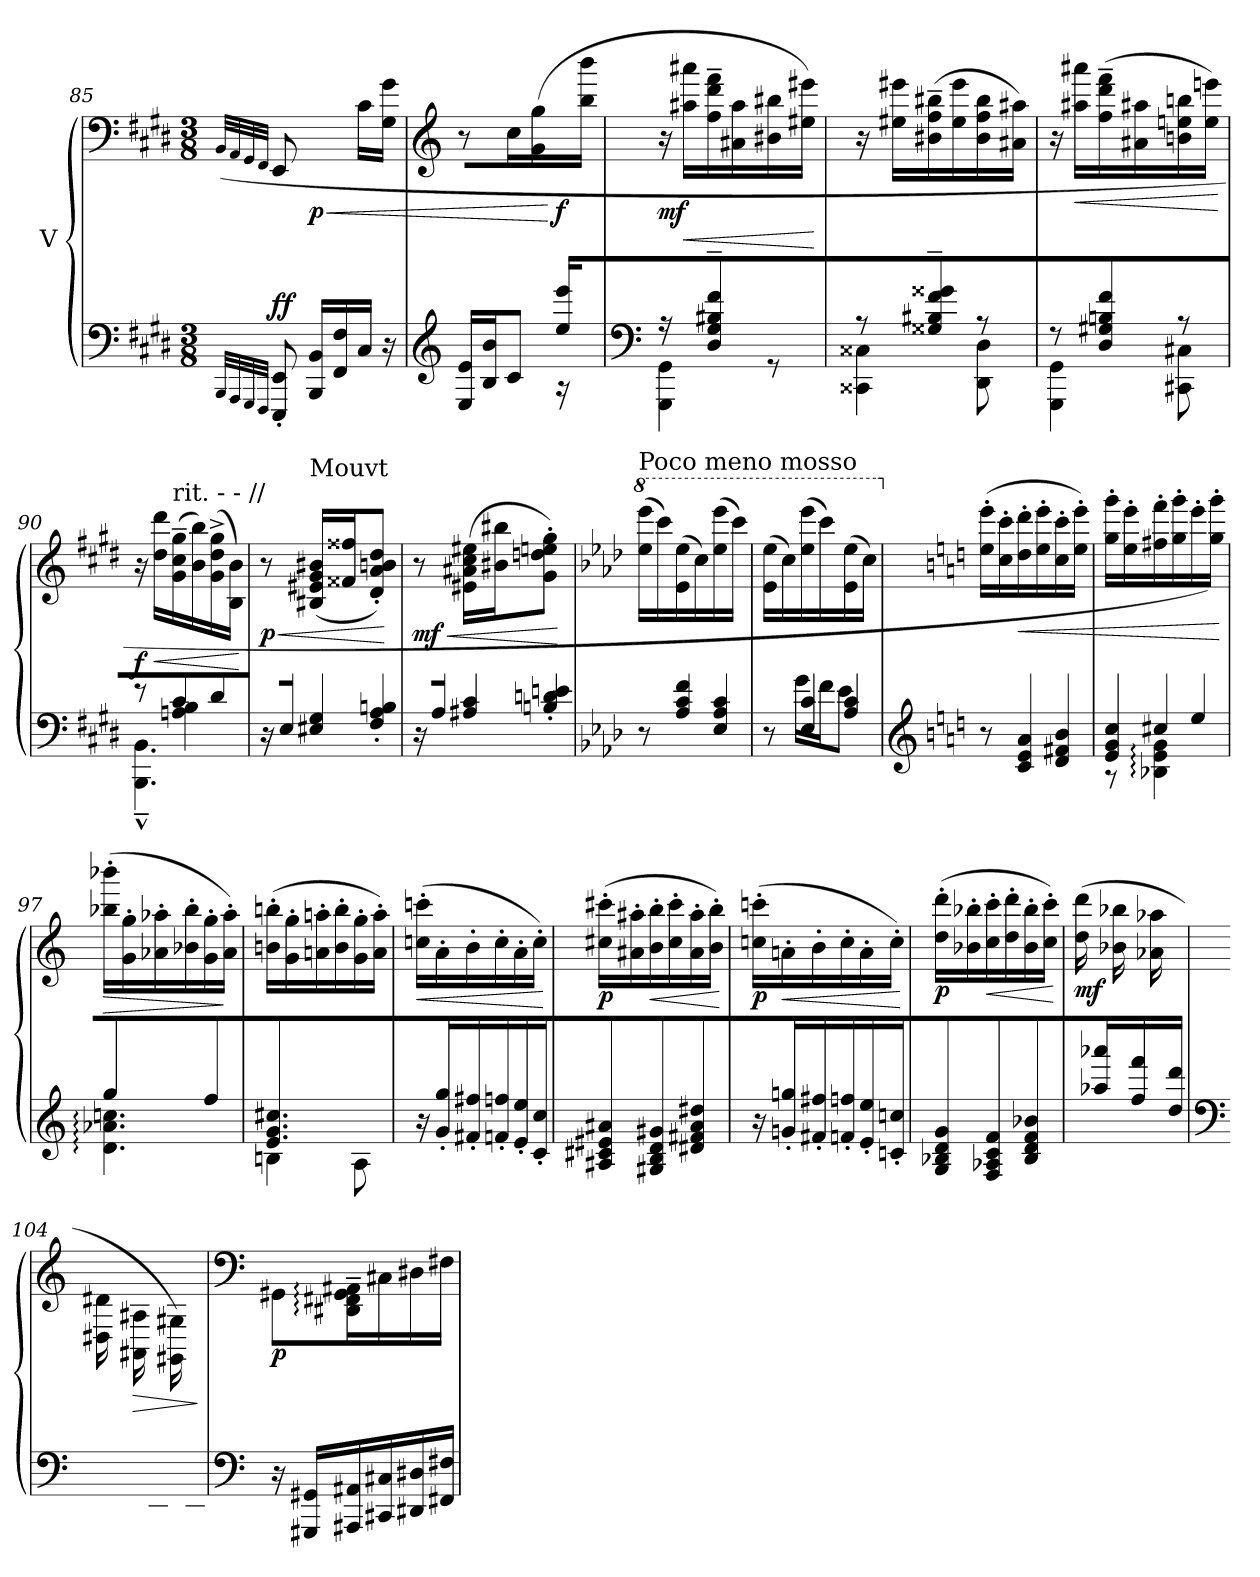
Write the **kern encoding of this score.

**kern	**kern	**dynam
*part1	*part1	*part1
*staff2	*staff1	*staff1/2
*I"V	*	*
!!LO:LB:g=z
*clefF4	*clefF4	*
*k[f#c#g#d#]	*k[f#c#g#d#]	*
*M3/8	*M3/8	*
=85	=85	=85
32qBBB/LLL	(<32qBB/LLL	.
32qAAA/	32qAA/	.
32qGGG#/	32qGG#/	.
32qFFF#/JJJ	32qFF#/JJJ	.
!	!	!LO:DY:a=2
8EEE/' 8EE/')	8EE/	ff
!	!	!LO:HP:b
!	!	!LO:DY:n=1:b
(>16BBB/ 16BB/LL	8ryy	< p
16FF#/ 16F#/	.	.
16C#/JJ	16c#\LL	.
16r	16G#\ 16g#\JJ	.
=86	=86	=86
*clefG2	*clefG2	*
*^	*	*
4ryy	(>16E/ 16e/LL	8r	.
.	16B/ 16b/J	.	.
.	8c#/J	16cc#\LL	.
.	.	(16g#\ 16gg#\JJ	.
!	!	!	!LO:DY:n=1:b
16ee/ 16eee/LL	16r	16ryy	[ f
16ryy	16ryy	16bb\ 16bbb\JJ	.
=87	=87	=87	=87
*clefF4	*	*	*
!	!	!	!LO:DY:b
16r	4GGG#\ 4GG#\	16r	mf
!	!	!	!LO:HP:b
16ryy	.	16aa#X\ 16aaa#X\LL	<
4D#/~ 4G#/~ 4B#X/~ 4f#/~	.	16ff#\~ 16ddd#\~ 16fff#\~	.
.	.	16a#X\ 16aa#\	.
.	8r	16b#X\ 16bb#X\	.
.	.	16ee#X\ 16eee#X\JJ)	.
*v	*v	*	*
.	.	[
=88	=88	=88
*^	*	*
8r	4CC##X\ 4C##X\	16r	.
.	.	16ee#X\ 16eee#X\LL	.
8G##X/~ 8B#X/~ 8f#/~ 8g##X/~	.	(>16b#X\~ 16ff#\~ 16bb#X\~	.
.	.	16ee#\ 16eee#\	.
8r	8DD#\ 8D#\	16b#\ 16ff#\ 16bb#\	.
.	.	16a#X\ 16aa#X\JJ)	.
=89	=89	=89	=89
8r	4GGG#\ 4GG#\	16r	.
!	!	!	!LO:HP:b
.	.	16aa#X\ 16aaa#X\LL	<
8D#/ 8G#X/ 8Bn/ 8f#/	.	(>16ff#\~ 16ddd#\~ 16fff#\~	.
.	.	16a#X\ 16aa#X\	.
8r	8CC#X\ 8C#X\	16bn\ 16een\ 16bbn\	.
.	.	16ee\ 16eeen\JJ)	.
*v	*v	*	*
.	.	[
!!LO:LB:g=z
=90	=90	=90
*^	*	*
*	*^	*	*
!	!	!	!	!LO:DY:b
8r	4.BBB\~^^ 4.BB\~^^	8ryy	16r	f
!	!	!	!	!LO:HP:b
.	.	.	16dd#\ 16ddd#\LL	<
!	!	!	!LO:TX:a:t=rit.    -        -        //	!
8c#/L	.	4An\ 4B\	(>16g#\~ 16cc#\~ 16gg#\~	.
.	.	.	16b\ 16bb\)	.
8d#/J	.	.	(>16g#\^ 16dd#\^ 16gg#\^	.
.	.	.	16B\ 16b\JJ)	.
*v	*v	*v	*	*
.	.	[
=91	=91	=91
!	!	!LO:HP:b
!	!	!LO:DY:n=1:b
16r	8r	< p
16E\KL	.	.
!	!LO:TX:t=Mouvt	!
8E#X\ 8G#\	(<16B#X/ 16e#X/ 16g#/ 16b#X/LL	.
.	16f##X/ 16ff##X/J	.
8F#\' 8A\' 8Bn\'J	8d#/' 8a/' 8bn/' 8dd#/'J)	.
.	.	[
=92	=92	=92
!	!	!LO:HP:b
!	!	!LO:DY:n=1:b
16r	8r	< mf
16A\KL	.	.
8A#X\ 8c#\	(>16e#X\ 16a#X\ 16cc#\ 16ee#X\LL	.
.	16b#X\ 16bb#X\J	.
8Bni\' 8dn\' 8en\'J	8g#\' 8ddn\' 8een\' 8gg#\'J)	.
.	.	[
=93	=93	=93
*k[b-e-a-d-]	*k[b-e-a-d-]	*
*	*8va	*
!	!LO:TX:t=Poco meno mosso	!
!	!	!LO:DY:b
!	!	!LO:DY:n=1:b
8r	(>16eee-\ 16eeee-\LL	pp other-dynamics
.	16cccc\)	.
8A-\ 8c\ 8f\L	(>16ee-\ 16eee-\	.
.	16ccc\)	.
8E-\ 8A-\ 8c\J	(>16eee-\ 16eeee-\	.
.	16cccc\JJ)	.
=94	=94	=94
*^	*	*
8r	8ryy	(>16ee-\ 16eee-\LL	.
.	.	16ccc\)	.
8E-\ 8c\L	16g<\LL	(>16eee-\ 16eeee-\	.
.	16f<\J	16cccc\)	.
8A-\ 8c\J	8e-<\J	(>16ee-\ 16eee-\	.
.	.	16ccc\JJ)	.
*v	*v	*	*
!!LO:PB:g=z
=95	=95	=95
*clefG2	*	*
*k[]	*k[]	*
*	*X8va	*
8r	(>16ee\' 16eee\'LL	.
.	16cc\' 16ccc\'	.
!	!	!LO:HP:b
8c/<<< 8e/<<< 8a/<<<L	16dd\' 16ddd\'	<
.	16ee\' 16eee\'	.
8d/< 8f#X/< 8b/<J	16cc\' 16ccc\'	.
.	16ee\' 16eee\'JJ)	.
=96	=96	=96
*^	*	*
8e/< 8g/< 8cc/<L	8r	16gg\' 16ggg\'LL	.
.	.	16ee\' 16eee\'	.
8cc#X/	4B-X\: 4e\: 4g\:	16ff#X\' 16fff\'	.
.	.	16gg\' 16ggg\'	.
8ee/J	.	16eee'\	.
.	.	16gg\' 16ggg\'JJ)	.
*v	*v	*	*
.	.	[
=97	=97	=97
*^	*	*
!	!	!	!LO:HP:b
4gg/	4.d\: 4.a-X\: 4.ccn\:	(>16bb-X\' 16bbb-X\'LL	>
*	*	*8va	*
.	.	16gg\' 16ggg\'	.
.	.	16aa-X\' 16aaa-X\'	.
.	.	16bb-\' 16bbb-\'	.
8ff/	.	16gg\' 16ggg\'	.
.	.	16aa-\' 16aaa-\'JJ)	]
=98	=98	=98	=98
4.e/ 4.g/ 4.cc#X/	4Bn\	(>16bbn\' 16bbbn\'LL	.
.	.	16gg\' 16ggg\'	.
.	.	16aan\' 16aaan\'	.
.	.	16bb\' 16bbb\'	.
.	8A\	16gg\' 16ggg\'	.
.	.	16aa\' 16aaa\'JJ)	.
*v	*v	*	*
=99	=99	=99
!	!	!LO:HP:b
16r	(>16cccni\' 16ccccni\'LL	<
16g/' 16gg/'LL	16aa'\	.
16f#X/' 16ff#X/'	16bb'\	.
16fn/' 16ffn/'	16ccc'\	.
16e/' 16ee/'	16aa'\	.
16c/'< 16cc/'<JJ	16ccc'\JJ)	.
.	.	[
!!LO:LB:g=z
=100	=100	=100
!	!	!LO:DY:b
8A#X/ 8c#X/ 8e#X/ 8a#X/L	(>16ccc#X\' 16cccc#X\'LL	p
.	16aa#X\' 16aaa#X\'	.
!	!	!LO:HP:b
8G#X/ 8B/ 8d/ 8g#X/	16bb\' 16bbb\'	<
.	16ccc#\' 16cccc#\'	.
8d#X/ 8f#X/ 8a#/ 8dd#X/J	16aa#\' 16aaa#\'	.
.	16bb\' 16bbb\'JJ)	.
.	.	[
=101	=101	=101
!	!	!LO:DY:b
16r	(>16cccni\' 16ccccni\'LL	p
!	!	!LO:HP:b
16gn/' 16ggn/'LL	16aan'\	<
16f#X/' 16ff#X/'	16bb'\	.
16fn/' 16ffn/'	16ccc'\	.
16e/' 16ee/'	16aa'\	.
16cn/'< 16ccn/'<JJ	16ccc'\JJ)	.
.	.	[
=102	=102	=102
!	!	!LO:DY:b
8G/ 8B-X/ 8d/ 8g/L	(>16ddd\' 16dddd\'LL	p
.	16bb-X\' 16bbb-X\'	.
!	!	!LO:HP:b
8F/ 8A-X/ 8c/ 8f/	16ccc\' 16cccc\'	<
.	16ddd\' 16dddd\'	.
8B-/ 8d/ 8f/ 8b-X/J	16bb-\' 16bbb-\'	.
.	16ccc\' 16cccc\'JJ)	.
.	.	[
=103	=103	=103
*^	*	*
!	!	!	!LO:DY:b
16ryy	4.ryy	(>16ddd\ 16dddd\LL	mf
16aa-X/ 16aaa-X/	.	16ryy	.
16ryy	.	16bb-X\ 16bbb-X\	.
16ff/ 16fff/	.	16ryy	.
16ryy	.	16aa-\ 16aaa-\	.
16dd/ 16ddd/JJ	.	16ryy	.
=104	=104	=104	=104
*clefF4	*	*	*
*X8va	*	*	*
16ryy	4.ryy	16d#X\ 16dd#X\LL	.
16GG#X/ 16G#X/	.	16ryy	.
!	!	!	!LO:HP:b
16ryy	.	16A#X\ 16a#X\	>
16EE#X/ 16E#X/	.	16ryy	.
16ryy	.	16G#X\ 16g#X\)	.
16DDn/ 16Dn/JJ	.	16ryy	.
*v	*v	*	*
.	.	]
!!LO:LB:g=z
=105	=105	=105
*clefF4	*clefF4	*
!	!	!LO:DY:b
16r	8G#X\L	p
16GGG#X/ 16GG#X/LL	.	.
16AAA#X/ 16AA#X/	16D#X\:~ 16F#X\:~ 16G#\:~ 16A#X\:~L	.
16CC#X/ 16C#X/	16c#X\	.
16DD#X/ 16D#X/	16d#X\	.
16FF#X/ 16F#X/JJ	16f#X\JJ	.
=	=	=
*-	*-	*-
